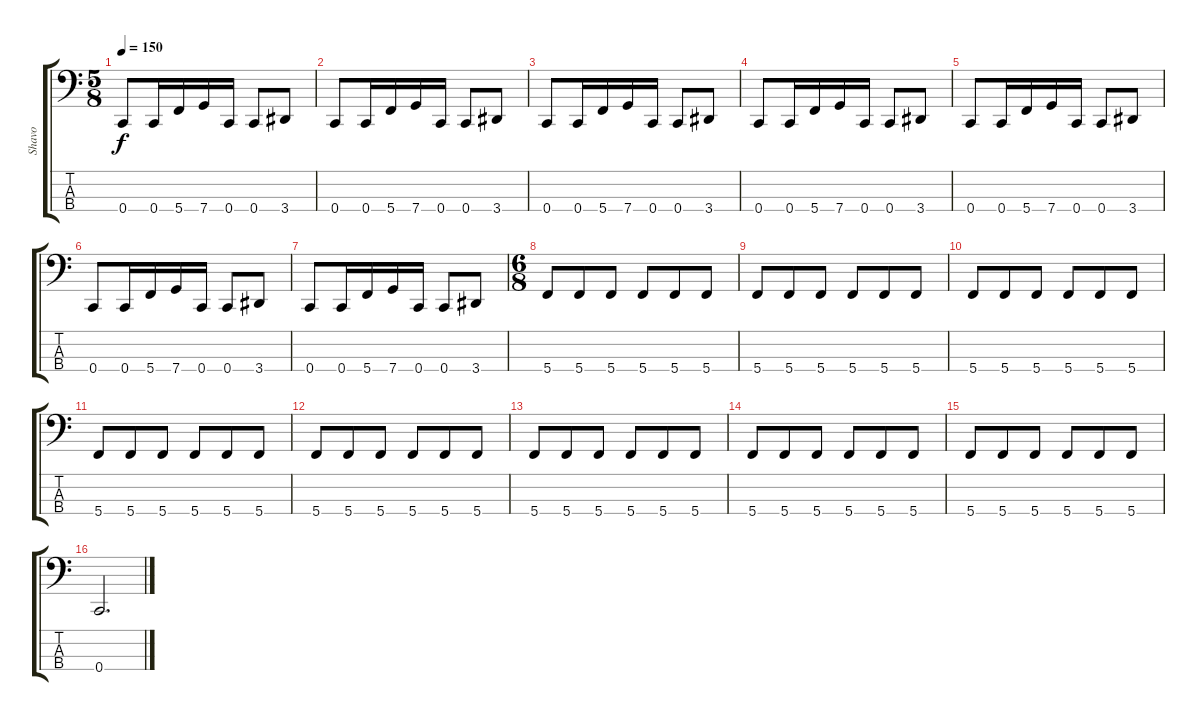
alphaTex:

\track ("Shavo" "Shavo") {instrument electricbasspick}
\staff {score tabs}
\tuning (F2 C2 G1 C1) {hide}
\ts (5 8)
\tempo 150
\clef f4
\ks c
0.4.8{dy f} 0.4.16 5.4.16 7.4.16 0.4.16 0.4.8 3.4.8 |
0.4.8 0.4.16 5.4.16 7.4.16 0.4.16 0.4.8 3.4.8 |
0.4.8 0.4.16 5.4.16 7.4.16 0.4.16 0.4.8 3.4.8 |
0.4.8 0.4.16 5.4.16 7.4.16 0.4.16 0.4.8 3.4.8 |
0.4.8 0.4.16 5.4.16 7.4.16 0.4.16 0.4.8 3.4.8 |
0.4.8 0.4.16 5.4.16 7.4.16 0.4.16 0.4.8 3.4.8 |
0.4.8 0.4.16 5.4.16 7.4.16 0.4.16 0.4.8 3.4.8 |
\ts (6 8)
5.4.8 5.4.8 5.4.8 5.4.8 5.4.8 5.4.8 |
5.4.8 5.4.8 5.4.8 5.4.8 5.4.8 5.4.8 |
5.4.8 5.4.8 5.4.8 5.4.8 5.4.8 5.4.8 |
5.4.8 5.4.8 5.4.8 5.4.8 5.4.8 5.4.8 |
5.4.8 5.4.8 5.4.8 5.4.8 5.4.8 5.4.8 |
5.4.8 5.4.8 5.4.8 5.4.8 5.4.8 5.4.8 |
5.4.8 5.4.8 5.4.8 5.4.8 5.4.8 5.4.8 |
5.4.8 5.4.8 5.4.8 5.4.8 5.4.8 5.4.8 |
0.4.2{d}
